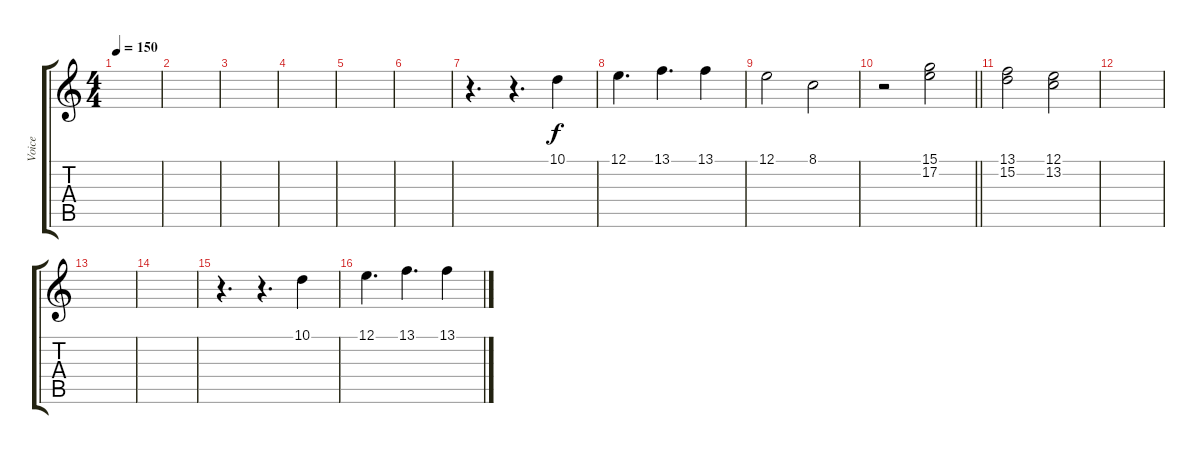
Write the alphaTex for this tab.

\track ("Voice" "Voice") {instrument lead3calliope}
\staff {score tabs}
\tuning (E4 B3 G3 D3 A2 D2) {hide}
\ts (4 4)
\tempo 150
\clef g2
\ks c
|
|
|
|
|
|
r.4{d} r.4{d} 10.1.4 |
12.1.4{d} 13.1.4{d} 13.1.4 |
12.1.2 8.1.2 |
\barLineRight lightlight
r.2 (15.1 17.2).2 |
(13.1 15.2).2 (12.1 13.2).2 |
|
|
|
r.4{d} r.4{d} 10.1.4 |
12.1.4{d} 13.1.4{d} 13.1.4
